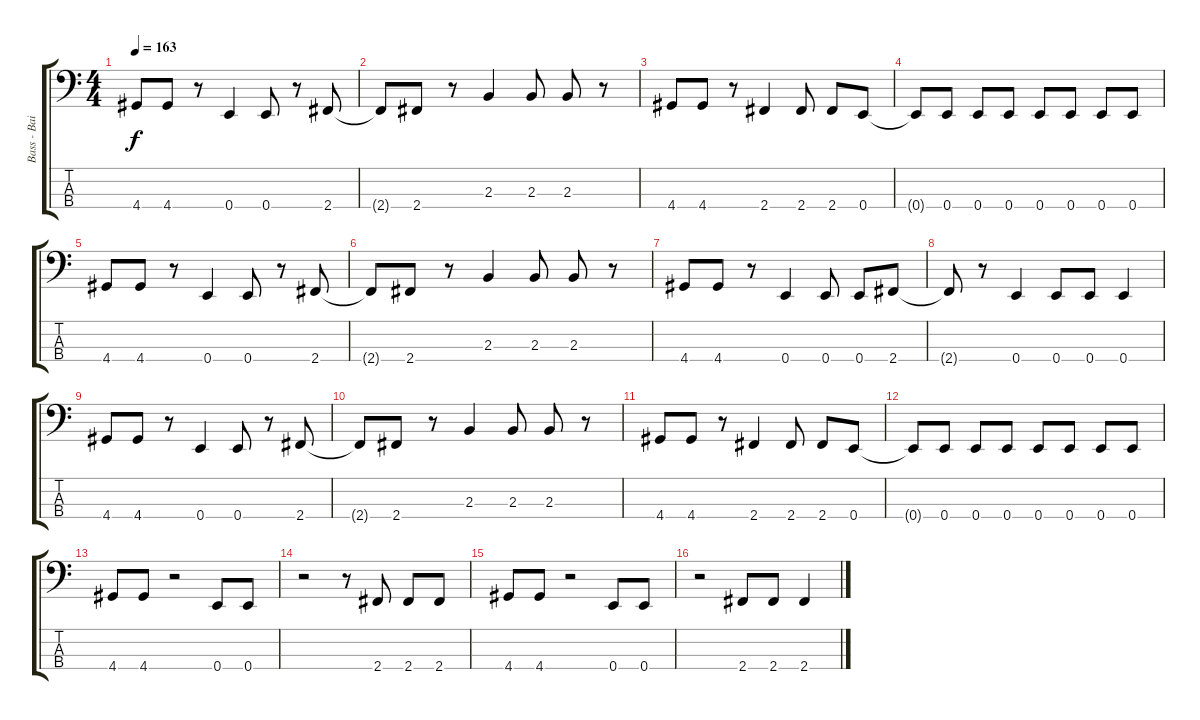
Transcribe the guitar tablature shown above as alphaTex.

\track ("Bass - Baixo" "Bass - Bai") {instrument electricbasspick}
\staff {score tabs}
\tuning (G2 D2 A1 E1) {hide}
\ts (4 4)
\tempo 163
\clef f4
\ks c
4.4.8{dy f} 4.4.8 r.8 0.4.4 0.4.8 r.8 2.4.8 |
2.4{t}.8 2.4.8 r.8 2.3.4 2.3.8 2.3.8 r.8 |
4.4.8 4.4.8 r.8 2.4.4 2.4.8 2.4.8 0.4.8 |
0.4{t}.8 0.4.8 0.4.8 0.4.8 0.4.8 0.4.8 0.4.8 0.4.8 |
4.4.8 4.4.8 r.8 0.4.4 0.4.8 r.8 2.4.8 |
2.4{t}.8 2.4.8 r.8 2.3.4 2.3.8 2.3.8 r.8 |
4.4.8 4.4.8 r.8 0.4.4 0.4.8 0.4.8 2.4.8 |
2.4{t}.8 r.8 0.4.4 0.4.8 0.4.8 0.4.4 |
4.4.8 4.4.8 r.8 0.4.4 0.4.8 r.8 2.4.8 |
2.4{t}.8 2.4.8 r.8 2.3.4 2.3.8 2.3.8 r.8 |
4.4.8 4.4.8 r.8 2.4.4 2.4.8 2.4.8 0.4.8 |
0.4{t}.8 0.4.8 0.4.8 0.4.8 0.4.8 0.4.8 0.4.8 0.4.8 |
4.4.8 4.4.8 r.2 0.4.8 0.4.8 |
r.2 r.8 2.4.8 2.4.8 2.4.8 |
4.4.8 4.4.8 r.2 0.4.8 0.4.8 |
r.2 2.4.8 2.4.8 2.4.4
